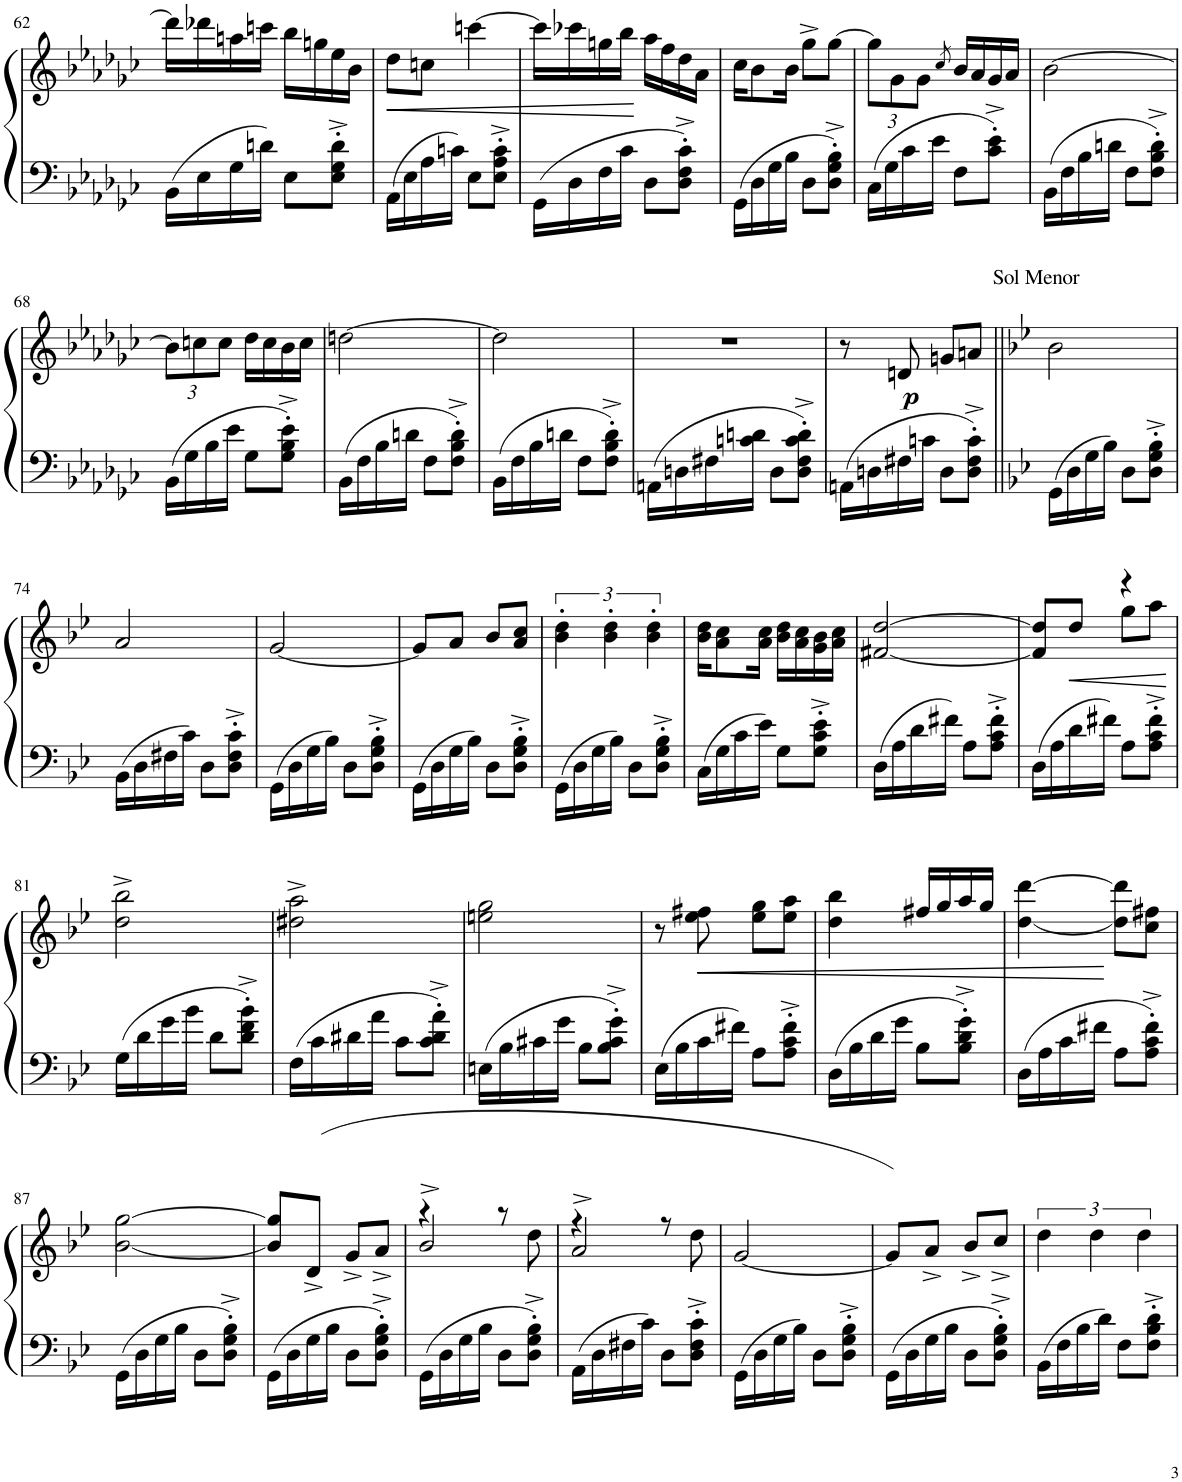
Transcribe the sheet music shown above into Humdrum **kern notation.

**kern	**kern	**dynam
*part1	*part1	*part1
*staff2	*staff1	*staff1/2
*I"Piano	*	*
*I'Pno.	*	*
!!LO:PB:g=z
*clefF4	*clefG2	*
*k[b-e-a-d-g-c-]	*k[b-e-a-d-g-c-]	*
*M2/4	*M2/4	*
=62	=62	=62
16BB-\LL	16ddd\LL]	.
16E-\	16ddd-X\	.
16G-\	16aan\	.
16dn\JJ	16cccn\JJ	.
8E-\L	16bb-\LL	.
.	16ggn\	.
8E-\'^ 8G-\'^ 8d\'^J	16ee-\	.
.	16b-\JJ	.
=63	=63	=63
!	!	!LO:HP:b
16AA-\LL	8dd-\L	<
16E-\	.	.
16A-\	8ccn\J	.
16cn\JJ	.	.
8E-\L	[4cccn\	.
8E-\'^ 8A-\'^ 8c\'^J	.	.
=64	=64	=64
16GG-\LL	16ccc\LL]	.
16D-\	16ccc-X\	.
16F\	16ggn\	.
16c-\JJ	16bb-\JJ	.
8D-\L	16aa-\LL	[
.	16ff\	.
8D-\'^ 8F\'^ 8c-\'^J	16dd-\	.
.	16a-\JJ	.
=65	=65	=65
16GG-\LL	16cc-\KL	.
16D-\	8b-\	.
16G-\	.	.
16B-\JJ	16b-\Jk	.
8D-\L	8gg-^\L	.
8D-\'^ 8G-\'^ 8B-\'^J	[8gg-\J	.
=66	=66	=66
*	*Xbrackettup	*
16C-\LL	12gg-\L]	.
16G-\	.	.
.	12g-\	.
16c-\	.	.
.	12g-\J	.
16e-\JJ	.	.
.	8qcc-/	.
8F\L	16b-/LL	.
.	16a-/	.
8c-\'^ 8e-\'^J	16g-/	.
.	16a-/JJ	.
=67	=67	=67
16BB-\LL	[2b-\	.
16F\	.	.
16B-\	.	.
16dn\JJ	.	.
8F\L	.	.
8F\'^ 8B-\'^ 8d\'^J	.	.
!!LO:LB:g=z
=68	=68	=68
16BB-\LL	12b-\L]	.
16G-\	.	.
.	12ccn\	.
16B-\	.	.
.	12cc\J	.
16e-\JJ	.	.
8G-\L	16dd-\LL	.
.	16cc\	.
8G-\'^ 8B-\'^ 8e-\'^J	16b-\	.
.	16cc\JJ	.
=69	=69	=69
16BB-\LL	[2ddn\	.
16F\	.	.
16B-\	.	.
16dn\JJ	.	.
8F\L	.	.
8F\'^ 8B-\'^ 8d\'^J	.	.
=70	=70	=70
16BB-\LL	2dd\]	.
16F\	.	.
16B-\	.	.
16dn\JJ	.	.
8F\L	.	.
8F\'^ 8B-\'^ 8d\'^J	.	.
=71	=71	=71
16AAn\LL	2r	.
16Dn\	.	.
16F#X\	.	.
16cn\ 16dn\JJ	.	.
8D\L	.	.
8D\'^ 8F#\'^ 8c\'^ 8d\'^J	.	.
=72	=72	=72
16AAn\LL	8r	.
16Dn\	.	.
!	!	!LO:DY:b
16F#X\	8dn/	p
16cn\JJ	.	.
8D\L	8gn/L	.
8D\'^ 8F#\'^ 8c\'^J	8an/J	.
=73||	=73||	=73||
*k[b-e-]	*k[b-e-]	*
!	!LO:TX:a:t=Sol Menor	!
16GG\LL	2b-\	.
16D\	.	.
16G\	.	.
16B-\JJ	.	.
8D\L	.	.
8D\'^ 8G\'^ 8B-\'^J	.	.
!!LO:LB:g=z
=74	=74	=74
16BB-\LL	2a/	.
16D\	.	.
16F#X\	.	.
16c\JJ	.	.
8D\L	.	.
8D\'^ 8F#\'^ 8c\'^J	.	.
=75	=75	=75
16GG\LL	[2g/	.
16D\	.	.
16G\	.	.
16B-\JJ	.	.
8D\L	.	.
8D\'^ 8G\'^ 8B-\'^J	.	.
=76	=76	=76
16GG\LL	8g/L]	.
16D\	.	.
16G\	8a/J	.
16B-\JJ	.	.
8D\L	8b-/L	.
8D\'^ 8G\'^ 8B-\'^J	8a/ 8cc/J	.
=77	=77	=77
*	*brackettup	*
16GG\LL	6b-\' 6dd\'	.
16D\	.	.
16G\	.	.
.	6b-\' 6dd\'	.
16B-\JJ	.	.
8D\L	.	.
.	6b-\' 6dd\'	.
8D\'^ 8G\'^ 8B-\'^J	.	.
=78	=78	=78
16C\LL	16b-\ 16dd\KL	.
16G\	8a\ 8cc\	.
16c\	.	.
16e-\JJ	16a\ 16cc\Jk	.
8G\L	16b-\ 16dd\LL	.
.	16a\ 16cc\	.
8G\'^ 8c\'^ 8e-\'^J	16g\ 16b-\	.
.	16a\ 16cc\JJ	.
=79	=79	=79
16D\LL	[<2f#X/ [2dd/	.
16A\	.	.
16d\	.	.
16f#X\JJ	.	.
8A\L	.	.
8A\'^ 8c\'^ 8f#\'^J	.	.
=80	=80	=80
*	*^	*
16D\LL	4f#/]	8dd/L]	.
16A\	.	.	.
!	!	!	!LO:HP:b
16d\	.	8dd/J	<
16f#X\JJ	.	.	.
8A\L	4r	8gg\L	.
8A\'^ 8c\'^ 8f#\'^J	.	8aa\J	.
*	*v	*v	*
!!LO:LB:g=z
=81	=81	=81
16G\LL	2dd\^ 2bb-\^	.
16d\	.	.
16g\	.	.
16b-\JJ	.	.
8d\L	.	.
8d\'^ 8f\'^ 8b-\'^J	.	.
=82	=82	=82
16F\LL	2dd#X\^ 2aa\^	.
16c\	.	.
16d#X\	.	.
16a\JJ	.	.
8c\L	.	.
8c\'^ 8d#\'^ 8a\'^J	.	.
=83	=83	=83
16En\LL	2een\ 2gg\	.
16B-\	.	.
16c#X\	.	.
16g\JJ	.	.
8B-\L	.	.
8B-\'^ 8c#\'^ 8g\'^J	.	.
=84	=84	=84
16E-\LL	8r	.
16B-\	.	.
16c\	8ee-\ 8ff#X\	.
16f#X\JJ	.	.
8A\L	8ee-\ 8gg\L	.
8A\'^ 8c\'^ 8f#\'^J	8ee-\ 8aa\J	.
=85	=85	=85
16D\LL	4dd\ 4bb-\	.
16B-\	.	.
16d\	.	.
16g\JJ	.	.
8B-\L	16ff#X/LL	.
.	16gg/	.
8B-\'^ 8d\'^ 8g\'^J	16aa/	.
.	16gg/JJ	.
=86	=86	=86
16D\LL	[4dd\ [4ddd\	.
16A\	.	.
16c\	.	.
16f#X\JJ	.	.
8A\L	8dd\] 8ddd\]L	[
8A\'^ 8c\'^ 8f#\'^J	8cc\ 8ff#X\J	.
!!LO:LB:g=z
=87	=87	=87
16GG\LL	[2b-\ [2gg\	.
16D\	.	.
16G\	.	.
16B-\JJ	.	.
8D\L	.	.
8D\'^ 8G\'^ 8B-\'^J	.	.
=88	=88	=88
16GG\LL	8b-/] 8gg/]L	.
16D\	.	.
16G\	(8d^/J	.
16B-\JJ	.	.
8D\L	8g^/L	.
8D\'^ 8G\'^ 8B-\'^J	8a^/J	.
=89	=89	=89
*	*^	*
16GG\LL	4r	2b-^/	.
16D\	.	.	.
16G\	.	.	.
16B-\JJ	.	.	.
8D\L	8r	.	.
8D\'^ 8G\'^ 8B-\'^J	8dd\	.	.
=90	=90	=90	=90
16AA\LL	4r	2a^/	.
16D\	.	.	.
16F#X\	.	.	.
16c\JJ	.	.	.
8D\L	8r	.	.
8D\'^ 8F#\'^ 8c\'^J	8dd\	.	.
*	*v	*v	*
=91	=91	=91
16GG\LL	[2g/	.
16D\	.	.
16G\	.	.
16B-\JJ	.	.
8D\L	.	.
8D\'^ 8G\'^ 8B-\'^J	.	.
=92	=92	=92
16GG\LL	8g/L])	.
16D\	.	.
16G\	8a^/J	.
16B-\JJ	.	.
8D\L	8b-^/L	.
8D\'^ 8G\'^ 8B-\'^J	8cc^/J	.
=93	=93	=93
16BB-\LL	6dd\	.
16F\	.	.
16B-\	.	.
.	6dd\	.
16d\JJ	.	.
8F\L	.	.
.	6dd\	.
8F\'^ 8B-\'^ 8d\'^J	.	.
=	=	=
*-	*-	*-
